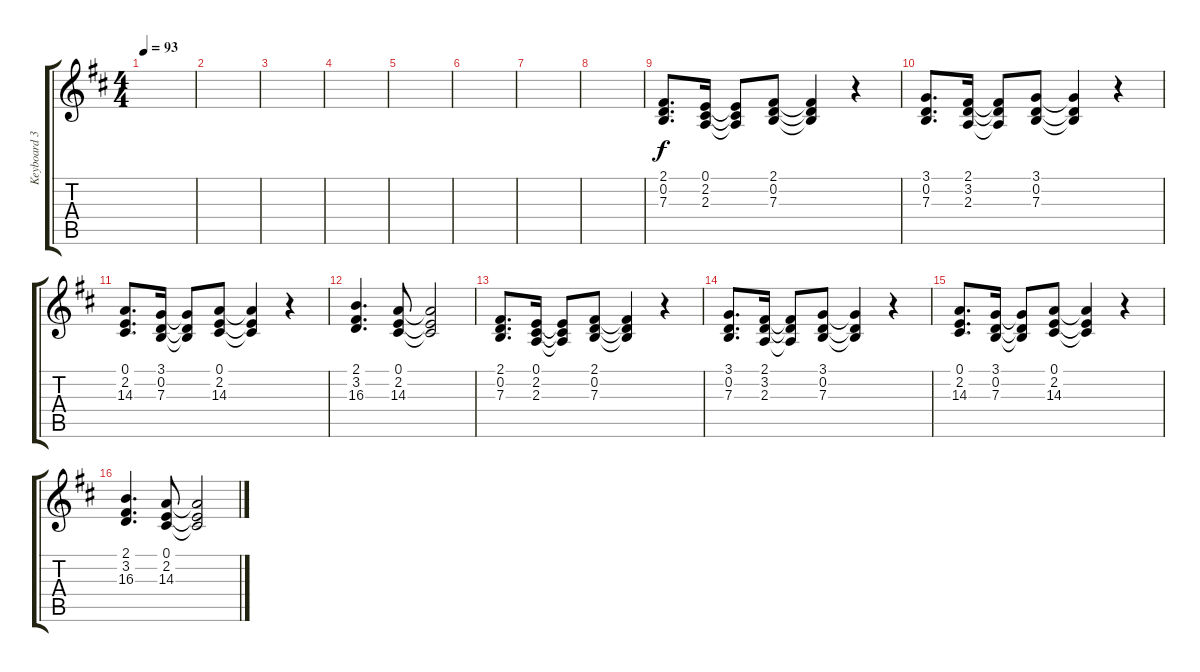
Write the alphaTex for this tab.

\track ("Keyboard 3" "Keyboard 3") {instrument synthbrass1}
\staff {score tabs}
\tuning (E4 B3 G3 D3 A2 E2) {hide}
\ts (4 4)
\tempo 93
\clef g2
\ks d
|
|
|
|
|
|
|
|
(2.1 0.2 7.3).8{d} (0.1 2.2 2.3).16 (0.1{t} 2.2{t} 2.3{t}).8 (2.1 0.2 7.3).8 (2.1{t} 0.2{t} 7.3{t}).4 r.4 |
(3.1 0.2 7.3).8{d} (2.1 3.2 2.3).16 (2.1{t} 3.2{t} 2.3{t}).8 (3.1 0.2 7.3).8 (3.1{t} 0.2{t} 7.3{t}).4 r.4 |
(0.1 2.2 14.3).8{d} (3.1 0.2 7.3).16 (3.1{t} 0.2{t} 7.3{t}).8 (0.1 2.2 14.3).8 (0.1{t} 2.2{t} 14.3{t}).4 r.4 |
(2.1 3.2 16.3).4{d} (0.1 2.2 14.3).8 (0.1{t} 2.2{t} 14.3{t}).2 |
(2.1 0.2 7.3).8{d} (0.1 2.2 2.3).16 (0.1{t} 2.2{t} 2.3{t}).8 (2.1 0.2 7.3).8 (2.1{t} 0.2{t} 7.3{t}).4 r.4 |
(3.1 0.2 7.3).8{d} (2.1 3.2 2.3).16 (2.1{t} 3.2{t} 2.3{t}).8 (3.1 0.2 7.3).8 (3.1{t} 0.2{t} 7.3{t}).4 r.4 |
(0.1 2.2 14.3).8{d} (3.1 0.2 7.3).16 (3.1{t} 0.2{t} 7.3{t}).8 (0.1 2.2 14.3).8 (0.1{t} 2.2{t} 14.3{t}).4 r.4 |
(2.1 3.2 16.3).4{d} (0.1 2.2 14.3).8 (0.1{t} 2.2{t} 14.3{t}).2
